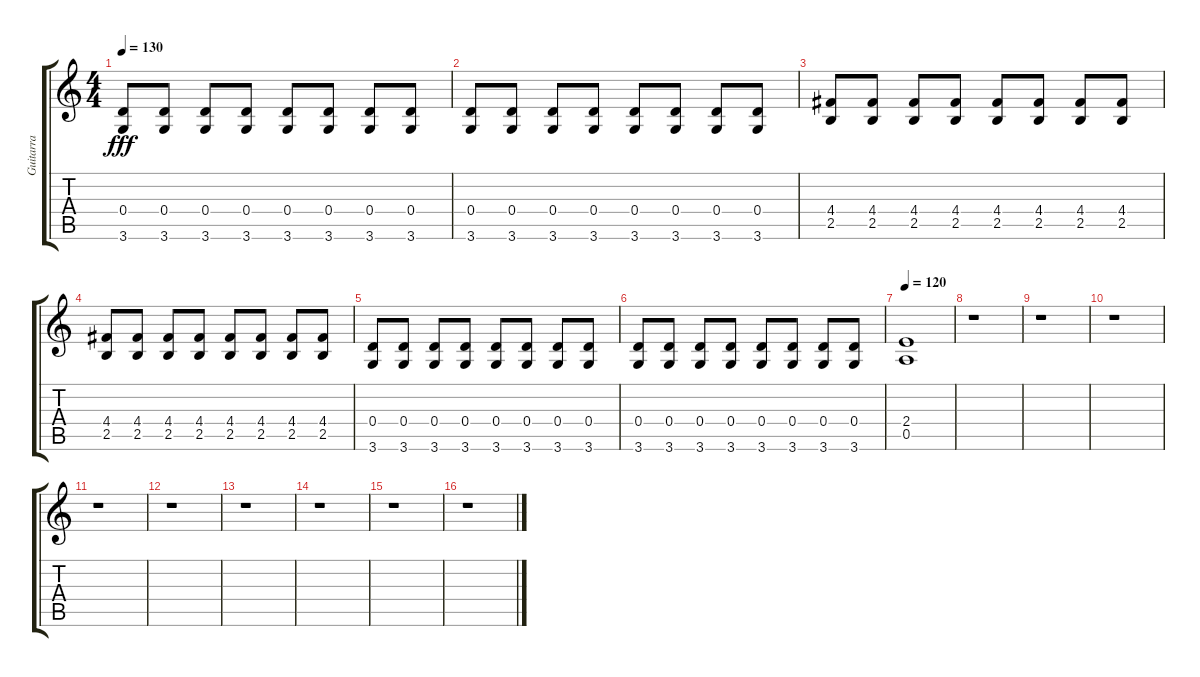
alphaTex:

\track ("Guitarra" "Guitarra") {instrument distortionguitar}
\staff {score tabs}
\tuning (E4 B3 G3 D3 A2 E2) {hide}
\ts (4 4)
\tempo 130
\clef g2
\ks c
(0.4 3.6).8{dy fff} (0.4 3.6).8 (0.4 3.6).8 (0.4 3.6).8 (0.4 3.6).8 (0.4 3.6).8 (0.4 3.6).8 (0.4 3.6).8 |
(0.4 3.6).8 (0.4 3.6).8 (0.4 3.6).8 (0.4 3.6).8 (0.4 3.6).8 (0.4 3.6).8 (0.4 3.6).8 (0.4 3.6).8 |
(4.4 2.5).8 (4.4 2.5).8 (4.4 2.5).8 (4.4 2.5).8 (4.4 2.5).8 (4.4 2.5).8 (4.4 2.5).8 (4.4 2.5).8 |
(4.4 2.5).8 (4.4 2.5).8 (4.4 2.5).8 (4.4 2.5).8 (4.4 2.5).8 (4.4 2.5).8 (4.4 2.5).8 (4.4 2.5).8 |
(0.4 3.6).8 (0.4 3.6).8 (0.4 3.6).8 (0.4 3.6).8 (0.4 3.6).8 (0.4 3.6).8 (0.4 3.6).8 (0.4 3.6).8 |
(0.4 3.6).8 (0.4 3.6).8 (0.4 3.6).8 (0.4 3.6).8 (0.4 3.6).8 (0.4 3.6).8 (0.4 3.6).8 (0.4 3.6).8 |
\tempo 120
(2.4 0.5).1 |
r.1 |
r.1 |
r.1 |
r.1 |
r.1 |
r.1 |
r.1 |
r.1 |
r.1
